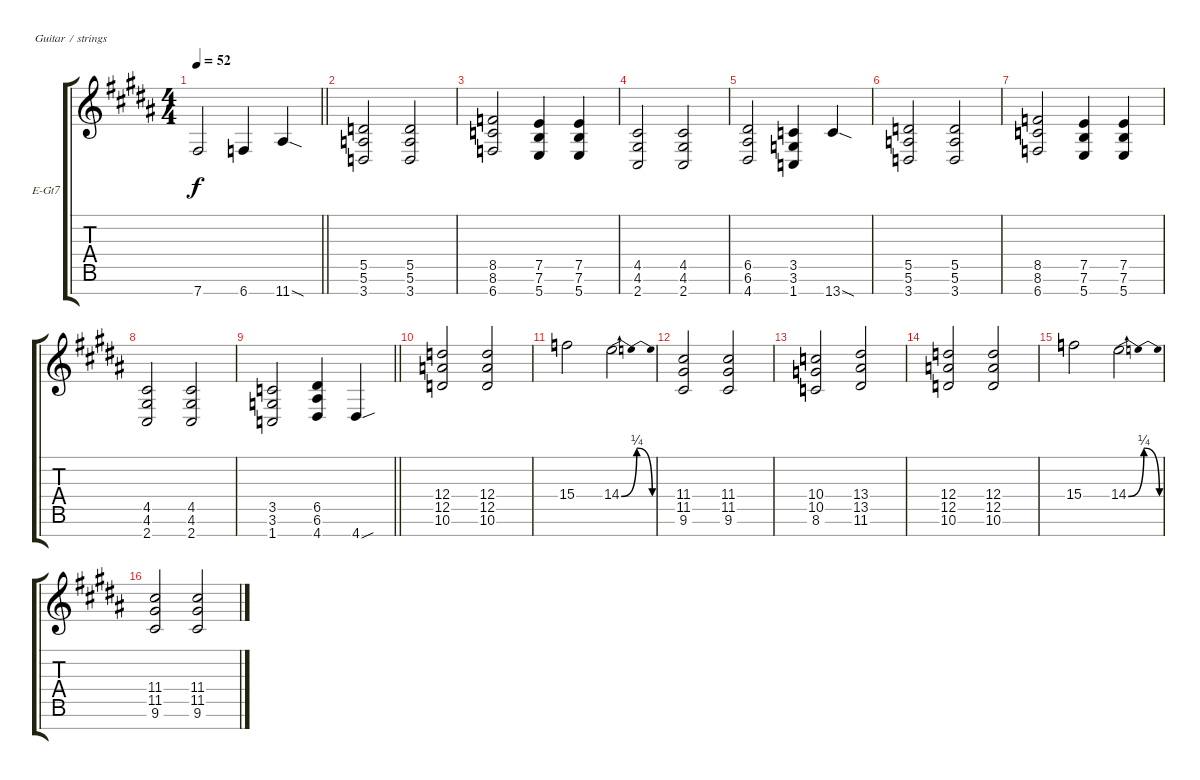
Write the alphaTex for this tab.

\bracketExtendMode groupsimilarinstruments
\firstSystemTrackNameOrientation horizontal
\otherSystemsTrackNameOrientation horizontal
\track ("Hells Minion" "E-Gt7") {instrument overdrivenguitar}
\staff {score tabs}
\tuning (E4 B3 G3 D3 A2 E2 B1)
\ts (4 4)
\tempo 52
\clef g2
\barLineRight lightlight
\ks g#minor
7.7.2{dy f} 6.7.4 11.7{sod}.4 |
(5.5 5.6 3.7).2 (5.5 5.6 3.7).2 |
(8.5 8.6 6.7).2 (7.5 7.6 5.7).4 (7.5 7.6 5.7).4 |
(4.5 4.6 2.7).2 (4.5 4.6 2.7).2 |
(6.5 6.6 4.7).2 (3.5 3.6 1.7).4 13.7{sod}.4 |
(5.5 5.6 3.7).2 (5.5 5.6 3.7).2 |
(8.5 8.6 6.7).2 (7.5 7.6 5.7).4 (7.5 7.6 5.7).4 |
(4.5 4.6 2.7).2 (4.5 4.6 2.7).2 |
\barLineRight lightlight
(3.5 3.6 1.7).2 (6.5 6.6 4.7).4 4.7{sou}.4 |
(12.5 10.6 12.4).2 (12.5 10.6 12.4).2 |
15.4.2 14.4{be (bendrelease 0 0 15.6 1 15.6 1 46.199999999999996 0)}.2 |
(11.5 9.6 11.4).2 (11.5 9.6 11.4).2 |
(10.5 8.6 10.4).2 (13.5 11.6 13.4).2 |
(12.5 10.6 12.4).2 (12.5 10.6 12.4).2 |
15.4.2 14.4{be (bendrelease 0 0 15.6 1 15.6 1 46.199999999999996 0)}.2 |
(11.5 9.6 11.4).2 (11.5 9.6 11.4).2
